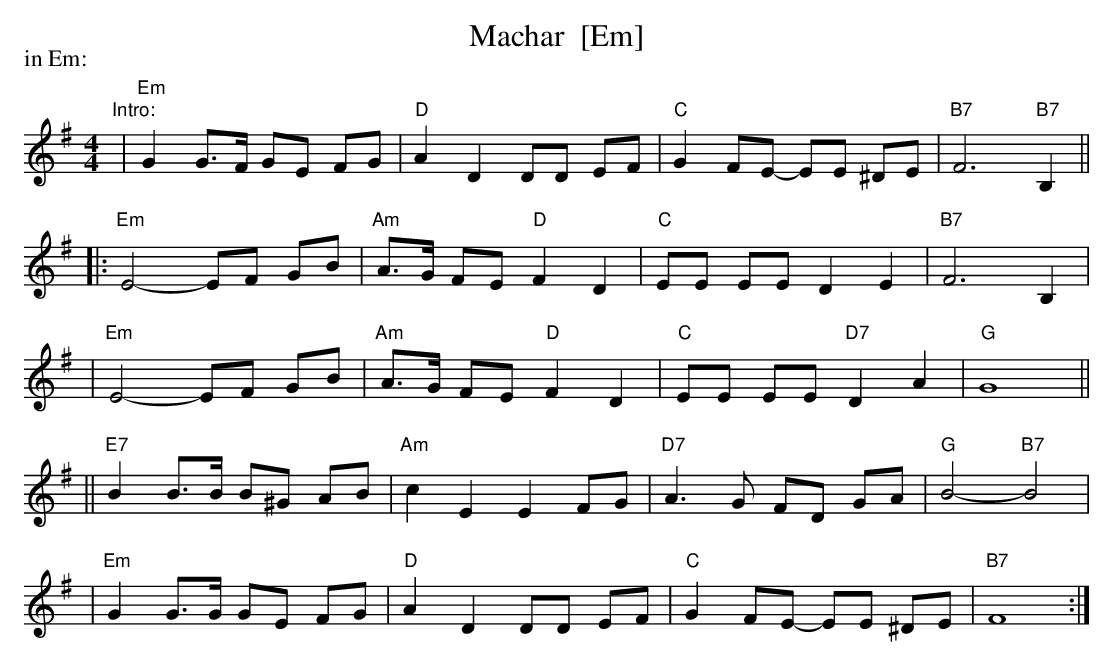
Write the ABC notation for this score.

X:1
T:Machar  [Em]
M:4/4
L:1/8
P: in Em:
K: Em
"Intro:"\
| "Em" G2 G>F GE FG | "D" A2 D2 DD EF | "C" G2 FE- EE ^DE | "B7" F6 "B7" B,2 ||
|: "Em" E4- EF GB | "Am" A>G FE "D" F2 D2 | "C" EE EE D2 E2 | "B7" F6 B,2 |
| "Em" E4- EF GB | "Am" A>G FE "D" F2 D2 | "C" EE EE "D7" D2 A2 | "G" G8 ||
|| "E7" B2 B>B B^G AB | "Am" c2 E2 E2 FG | "D7" A3 G FD GA | "G" B4- "B7"B4 |
| "Em" G2 G>G GE FG | "D" A2 D2 DD EF | "C" G2 FE- EE ^DE | "B7"F8 :|
